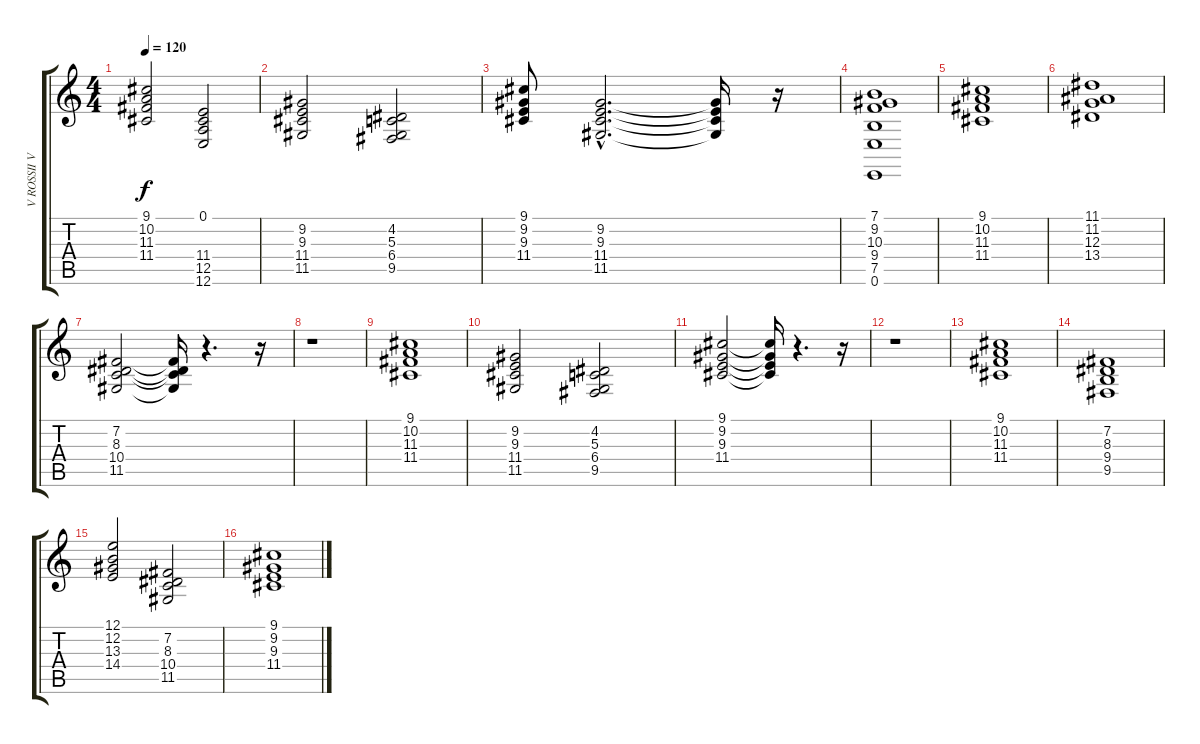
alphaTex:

\track ("V ROSSII VECHERA     " "V ROSSII V") {instrument fx5brightness}
\staff {score tabs}
\tuning (E4 B3 G3 D3 A2 E2) {hide}
\ts (4 4)
\tempo 120
\clef g2
\ks c
(9.1 10.2 11.3 11.4).2{dy f} (0.1 11.4 12.5 12.6).2 |
(9.2 9.3 11.4 11.5).2 (4.2 5.3 6.4 9.5).2 |
(9.1 9.2 9.3 11.4).8 (9.2{hac} 9.3{hac} 11.4{hac} 11.5{hac}).2{d} (9.2{t} 9.3{t} 11.4{t} 11.5{t}).16 r.16 |
(7.1 9.2 10.3 9.4 7.5 0.6).1 |
(9.1 10.2 11.3 11.4).1 |
(11.1 11.2 12.3 13.4).1 |
(7.2 8.3 10.4 11.5).2 (7.2{t} 8.3{t} 10.4{t} 11.5{t}).16 r.4{d} r.16 |
r.1 |
(9.1 10.2 11.3 11.4).1 |
(9.2 9.3 11.4 11.5).2 (4.2 5.3 6.4 9.5).2 |
(9.1 9.2 9.3 11.4).2 (9.1{t} 9.2{t} 9.3{t} 11.4{t}).16 r.4{d} r.16 |
r.1 |
(9.1 10.2 11.3 11.4).1 |
(7.2 8.3 9.4 9.5).1 |
(12.1 12.2 13.3 14.4).2 (7.2 8.3 10.4 11.5).2 |
(9.1 9.2 9.3 11.4).1
